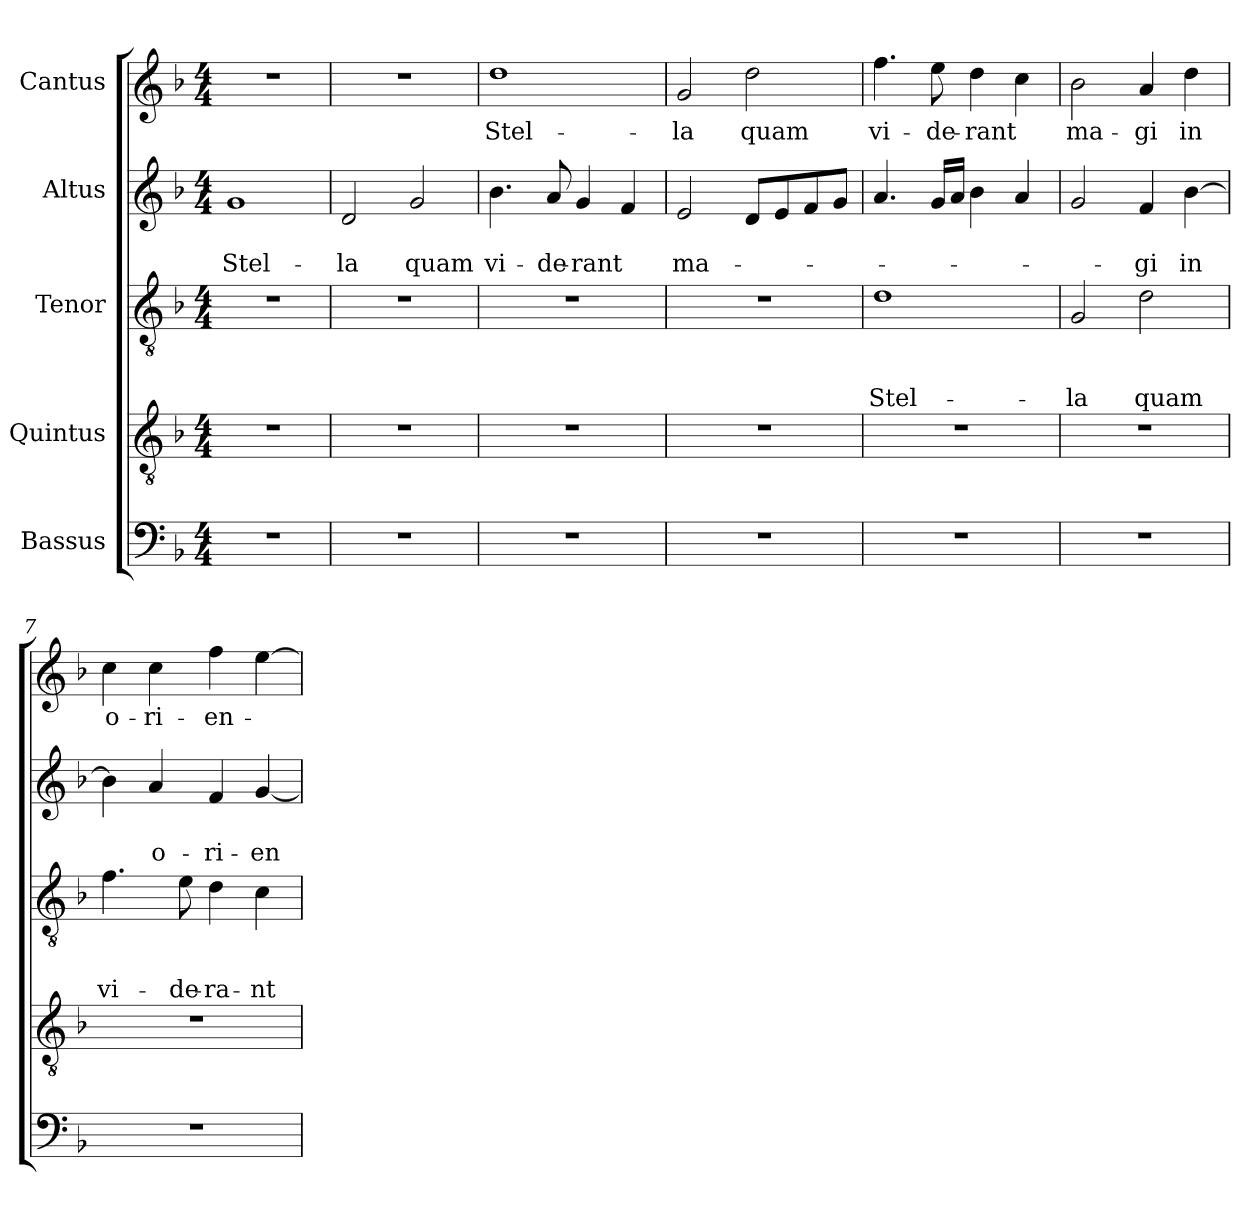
**kern	**kern	**kern	**text	**text	**text	**kern	**text	**text	**kern	**text
*part5	*part4	*part3	*part3	*part3	*part3	*part2	*part2	*part2	*part1	*part1
*staff5	*staff4	*staff3	*staff3	*staff3	*staff3	*staff2	*staff2	*staff2	*staff1	*staff1
*I"Bassus	*I"Quintus	*I"Tenor	*	*	*	*I"Altus	*	*	*I"Cantus	*
*clefF4	*clefGv2	*clefGv2	*	*	*	*clefG2	*	*	*clefG2	*
*k[b-]	*k[b-]	*k[b-]	*	*	*	*k[b-]	*	*	*k[b-]	*
*F:	*F:	*F:	*	*	*	*F:	*	*	*F:	*
*M4/4	*M4/4	*M4/4	*	*	*	*M4/4	*	*	*M4/4	*
=1	=1	=1	=1	=1	=1	=1	=1	=1	=1	=1
!	!	!	!	!	!	!	!	!LO:LY:b	!	!
1r	1r	1r	.	.	.	1g	.	Stel-	1r	.
=2	=2	=2	=2	=2	=2	=2	=2	=2	=2	=2
!	!	!	!	!	!	!	!	!LO:LY:b	!	!
1r	1r	1r	.	.	.	2d/	.	-la	1r	.
!	!	!	!	!	!	!	!	!LO:LY:b	!	!
.	.	.	.	.	.	2g/	.	quam	.	.
=3	=3	=3	=3	=3	=3	=3	=3	=3	=3	=3
!	!	!	!	!	!	!	!	!LO:LY:b	!	!LO:LY:b
1r	1r	1r	.	.	.	4.b-\	.	vi-	1dd	Stel-
!	!	!	!	!	!	!	!	!LO:LY:b	!	!
.	.	.	.	.	.	8a/	.	-de-	.	.
!	!	!	!	!	!	!	!	!LO:LY:b	!	!
.	.	.	.	.	.	4g/	.	-rant	.	.
.	.	.	.	.	.	4f/	.	.	.	.
=4	=4	=4	=4	=4	=4	=4	=4	=4	=4	=4
!	!	!	!	!	!	!	!	!LO:LY:b	!	!LO:LY:b
1r	1r	1r	.	.	.	2e/	.	ma-	2g/	-la
!	!	!	!	!	!	!	!	!	!	!LO:LY:b
.	.	.	.	.	.	8d/L	.	.	2dd\	quam
.	.	.	.	.	.	8e/	.	.	.	.
.	.	.	.	.	.	8f/	.	.	.	.
.	.	.	.	.	.	8g/J	.	.	.	.
=5	=5	=5	=5	=5	=5	=5	=5	=5	=5	=5
!	!	!	!	!	!LO:LY:b	!	!	!	!	!LO:LY:b
1r	1r	1d	.	.	Stel-	4.a/	.	.	4.ff\	vi-
!	!	!	!	!	!	!	!	!	!	!LO:LY:b
.	.	.	.	.	.	16g/LL	.	.	8ee\	-de-
.	.	.	.	.	.	16a/JJ	.	.	.	.
!	!	!	!	!	!	!	!	!	!	!LO:LY:b
.	.	.	.	.	.	4b-\	.	.	4dd\	-rant
.	.	.	.	.	.	4a/	.	.	4cc\	.
=6	=6	=6	=6	=6	=6	=6	=6	=6	=6	=6
!	!	!	!	!	!LO:LY:b	!	!	!	!	!LO:LY:b
1r	1r	2G/	.	.	-la	2g/	.	.	2b-\	ma-
!	!	!	!	!	!LO:LY:b	!	!	!LO:LY:b	!	!LO:LY:b
.	.	2d\	.	.	quam	4f/	.	-gi	4a/	-gi
!	!	!	!	!	!	!	!	!LO:LY:b	!	!LO:LY:b
.	.	.	.	.	.	[>4b-\	.	in	4dd\	in
=7	=7	=7	=7	=7	=7	=7	=7	=7	=7	=7
!	!	!	!	!	!LO:LY:b	!	!	!	!	!LO:LY:b
1r	1r	4.f\	.	.	vi-	4b-\]	.	.	4cc\	o-
!	!	!	!	!	!	!	!	!LO:LY:b	!	!LO:LY:b
.	.	.	.	.	.	4a/	.	o-	4cc\	-ri-
!	!	!	!	!	!LO:LY:b	!	!	!	!	!
.	.	8e\	.	.	-de-	.	.	.	.	.
!	!	!	!	!	!LO:LY:b	!	!	!LO:LY:b	!	!LO:LY:b
.	.	4d\	.	.	-ra-	4f/	.	-ri-	4ff\	-en-
!	!	!	!	!	!LO:LY:b	!	!	!LO:LY:b	!	!
.	.	4c\	.	.	-nt	[<4g/	.	-en-	[>4ee\	.
=	=	=	=	=	=	=	=	=	=	=
*-	*-	*-	*-	*-	*-	*-	*-	*-	*-	*-
